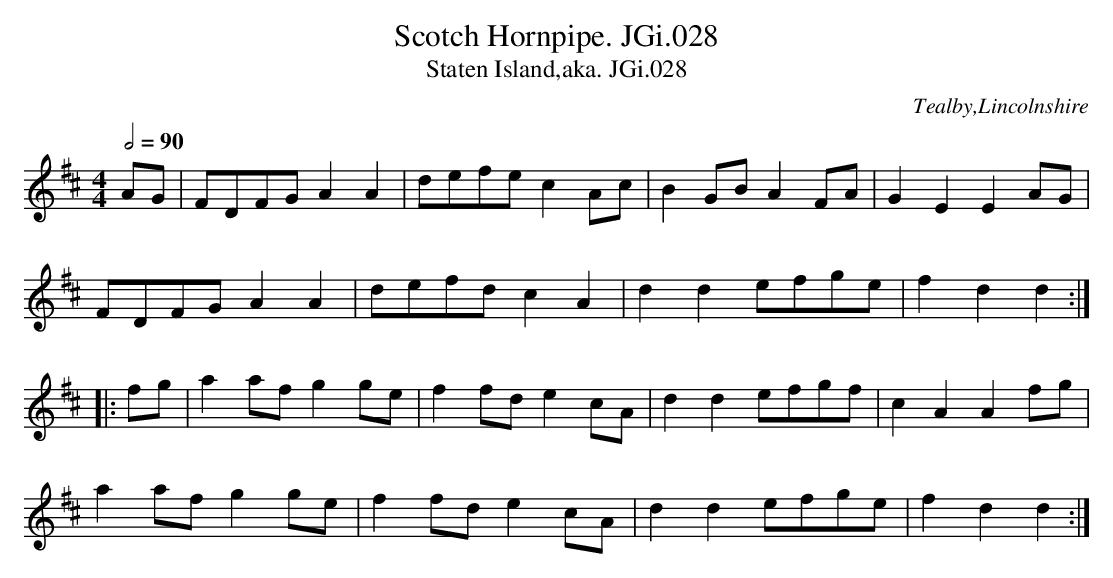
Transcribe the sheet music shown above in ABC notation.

X:1
T:Scotch Hornpipe. JGi.028
T:Staten Island,aka. JGi.028
L:1/8
M:4/4
O:Tealby,Lincolnshire
Q:1/2=90
K:D
AG|FDFGA2A2|defec2Ac|B2GBA2FA|G2E2E2AG|
FDFGA2A2|defdc2A2|d2d2efge|f2d2d2:|
|:fg|a2afg2ge|f2fde2cA|d2d2efgf|c2A2A2fg|
a2afg2ge|f2fde2cA|d2d2efge|f2d2d2:|
